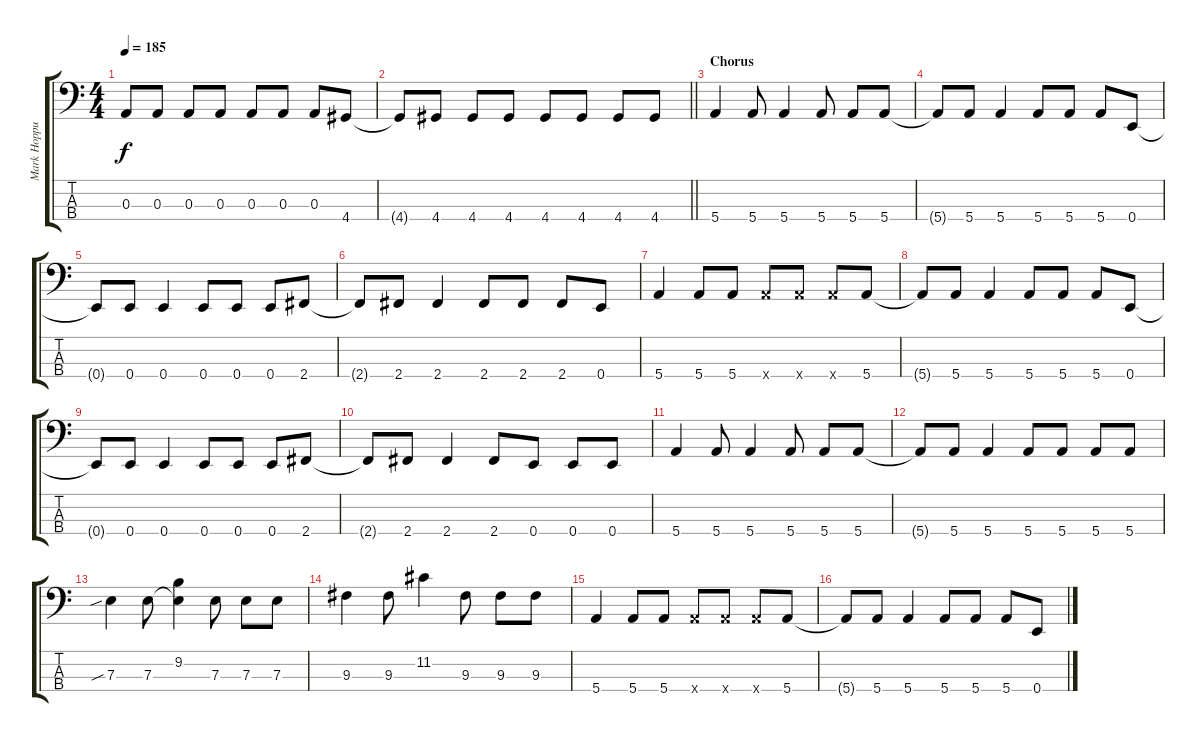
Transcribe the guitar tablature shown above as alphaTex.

\track ("Mark Hoppus - Bass" "Mark Hoppu") {instrument electricbasspick}
\staff {score tabs}
\tuning (G2 D2 A1 E1) {hide}
\ts (4 4)
\tempo 185
\clef f4
\ks c
0.3{t}.8{dy f} 0.3.8 0.3.8 0.3.8 0.3.8 0.3.8 0.3.8 4.4.8 |
\barLineRight lightlight
4.4{t}.8 4.4.8 4.4.8 4.4.8 4.4.8 4.4.8 4.4.8 4.4.8 |
\section ("" "Chorus")
5.4.4 5.4.8 5.4.4 5.4.8 5.4.8 5.4.8 |
5.4{t}.8 5.4.8 5.4.4 5.4.8 5.4.8 5.4.8 0.4.8 |
0.4{t}.8 0.4.8 0.4.4 0.4.8 0.4.8 0.4.8 2.4.8 |
2.4{t}.8 2.4.8 2.4.4 2.4.8 2.4.8 2.4.8 0.4.8 |
5.4.4 5.4.8 5.4.8 5.4{x}.8 5.4{x}.8 5.4{x}.8 5.4.8 |
5.4{t}.8 5.4.8 5.4.4 5.4.8 5.4.8 5.4.8 0.4.8 |
0.4{t}.8 0.4.8 0.4.4 0.4.8 0.4.8 0.4.8 2.4.8 |
2.4{t}.8 2.4.8 2.4.4 2.4.8 0.4.8 0.4.8 0.4.8 |
5.4.4 5.4.8 5.4.4 5.4.8 5.4.8 5.4.8 |
5.4{t}.8 5.4.8 5.4.4 5.4.8 5.4.8 5.4.8 5.4.8 |
7.3{sib}.4 7.3.8 (9.2 7.3{t}).4 7.3.8 7.3.8 7.3.8 |
9.3.4 9.3.8 11.2.4 9.3.8 9.3.8 9.3.8 |
5.4.4 5.4.8 5.4.8 5.4{x}.8 5.4{x}.8 5.4{x}.8 5.4.8 |
5.4{t}.8 5.4.8 5.4.4 5.4.8 5.4.8 5.4.8 0.4.8
